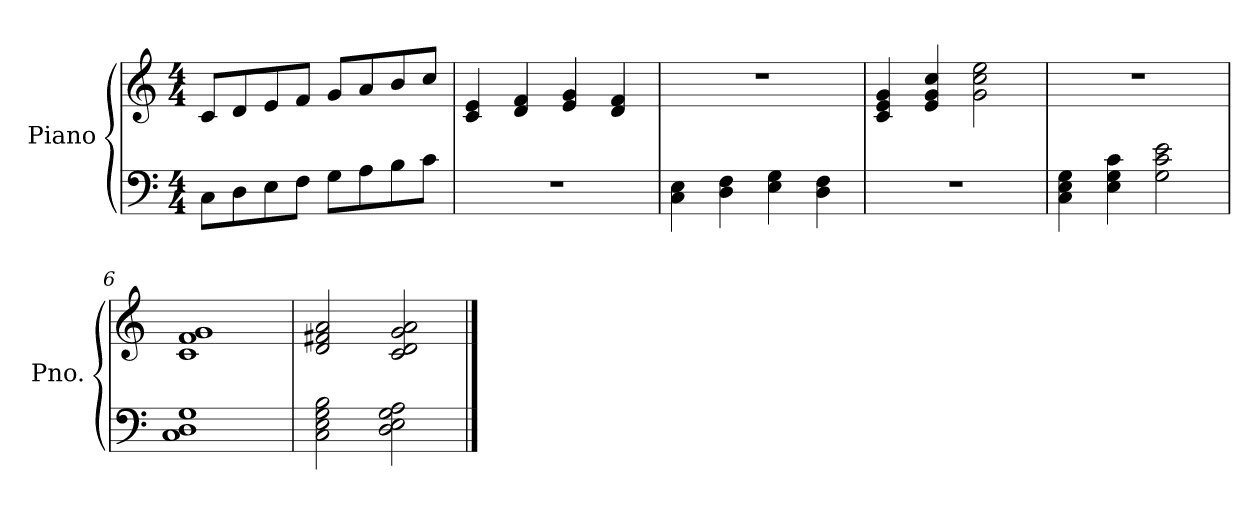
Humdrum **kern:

**kern	**kern
*part1	*part1
*staff2	*staff1
*I"Piano	*
*I'Pno.	*
*clefF4	*clefG2
*k[]	*k[]
*M4/4	*M4/4
*MM80	*MM80
=1	=1
8C<\L	8c/L
8D<\	8d/
8E<\	8e/
8F<\J	8f/J
8G<\L	8g/L
8A<\	8a/
8B<\	8b/
8c<\J	8cc/J
=2	=2
1r	4c/ 4e/
.	4d/ 4f/
.	4e/ 4g/
.	4d/ 4f/
=3	=3
4C\<< 4E\<<	1r
4D\<< 4F\<<	.
4E\<< 4G\<<	.
4D\<< 4F\<<	.
!!LO:LB:g=z
=4	=4
1r	4c/ 4e/ 4g/
.	4e/ 4g/ 4cc/
.	2g\ 2cc\ 2ee\
=5	=5
4C\<<< 4E\<<< 4G\<<<	1r
4E\<<< 4G\<<< 4c\<<<	.
2G\<<< 2c\<<< 2e\<<<	.
=6	=6
1C<<< 1D<<< 1G<<<	1c 1f 1g
=7	=7
2C\<<<< 2E\<<<< 2G\<<<< 2B\<<<<	2d/ 2f#X/ 2a/
2D\<<<< 2E\<<<< 2G\<<<< 2A\<<<<	2c/ 2d/ 2g/ 2a/
==	==
*-	*-
